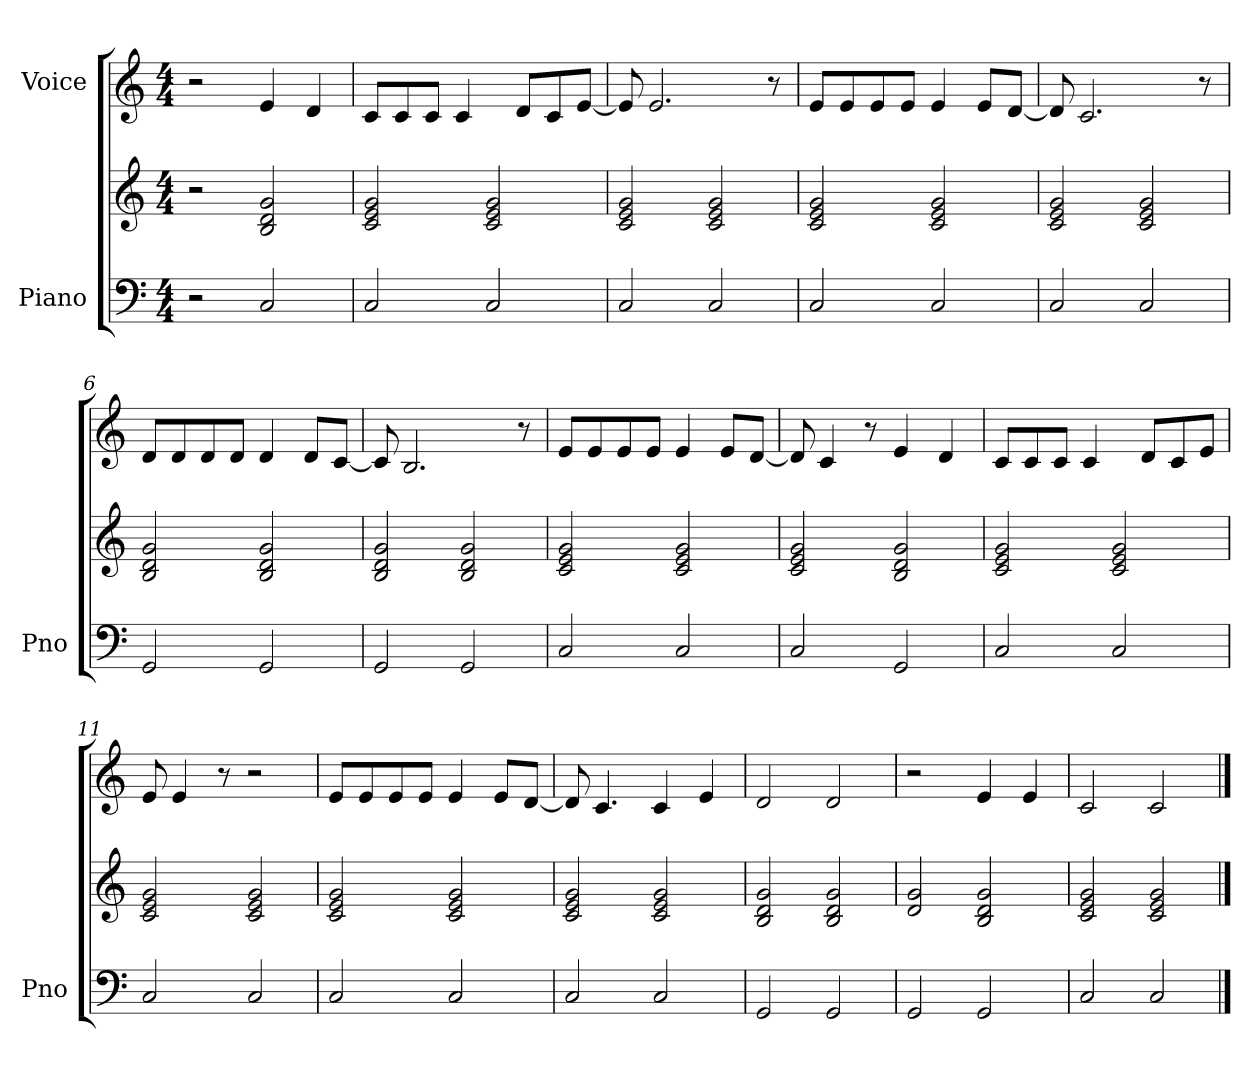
**kern	**kern	**kern
*part2	*part2	*part1
*staff3	*staff2	*staff1
*I"Piano	*	*I"Voice
*I'Pno	*	*
*clefF4	*clefG2	*clefG2
*k[]	*k[]	*k[]
*M4/4	*M4/4	*M4/4
=1	=1	=1
2r	2r	2r
2C/	2B/ 2d/ 2g/	4e/
.	.	4d/
=2	=2	=2
2C/	2c/ 2e/ 2g/	8c/L
.	.	8c/
.	.	8c/J
.	.	4c/
2C/	2c/ 2e/ 2g/	.
.	.	8d/L
.	.	8c/
.	.	[8e/J
=3	=3	=3
2C/	2c/ 2e/ 2g/	8e/]
.	.	2.e/
2C/	2c/ 2e/ 2g/	.
.	.	8r
=4	=4	=4
2C/	2c/ 2e/ 2g/	8e/L
.	.	8e/
.	.	8e/
.	.	8e/J
2C/	2c/ 2e/ 2g/	4e/
.	.	8e/L
.	.	[8d/J
=5	=5	=5
2C/	2c/ 2e/ 2g/	8d/]
.	.	2.c/
2C/	2c/ 2e/ 2g/	.
.	.	8r
=6	=6	=6
2GG/	2B/ 2d/ 2g/	8d/L
.	.	8d/
.	.	8d/
.	.	8d/J
2GG/	2B/ 2d/ 2g/	4d/
.	.	8d/L
.	.	[8c/J
=7	=7	=7
2GG/	2B/ 2d/ 2g/	8c/]
.	.	2.B/
2GG/	2B/ 2d/ 2g/	.
.	.	8r
!!LO:LB:g=z
=8	=8	=8
2C/	2c/ 2e/ 2g/	8e/L
.	.	8e/
.	.	8e/
.	.	8e/J
2C/	2c/ 2e/ 2g/	4e/
.	.	8e/L
.	.	[8d/J
=9	=9	=9
2C/	2c/ 2e/ 2g/	8d/]
.	.	4c/
.	.	8r
2GG/	2B/ 2d/ 2g/	4e/
.	.	4d/
=10	=10	=10
2C/	2c/ 2e/ 2g/	8c/L
.	.	8c/
.	.	8c/J
.	.	4c/
2C/	2c/ 2e/ 2g/	.
.	.	8d/L
.	.	8c/
.	.	8e/J
=11	=11	=11
2C/	2c/ 2e/ 2g/	8e/
.	.	4e/
.	.	8r
2C/	2c/ 2e/ 2g/	2r
=12	=12	=12
2C/	2c/ 2e/ 2g/	8e/L
.	.	8e/
.	.	8e/
.	.	8e/J
2C/	2c/ 2e/ 2g/	4e/
.	.	8e/L
.	.	[8d/J
=13	=13	=13
2C/	2c/ 2e/ 2g/	8d/]
.	.	4.c/
2C/	2c/ 2e/ 2g/	4c/
.	.	4e/
=14	=14	=14
2GG/	2B/ 2d/ 2g/	2d/
2GG/	2B/ 2d/ 2g/	2d/
!!LO:LB:g=z
=15	=15	=15
2GG/	2d/ 2g/	2r
2GG/	2B/ 2d/ 2g/	4e/
.	.	4e/
=16	=16	=16
2C/	2c/ 2e/ 2g/	2c/
2C/	2c/ 2e/ 2g/	2c/
==	==	==
*-	*-	*-
